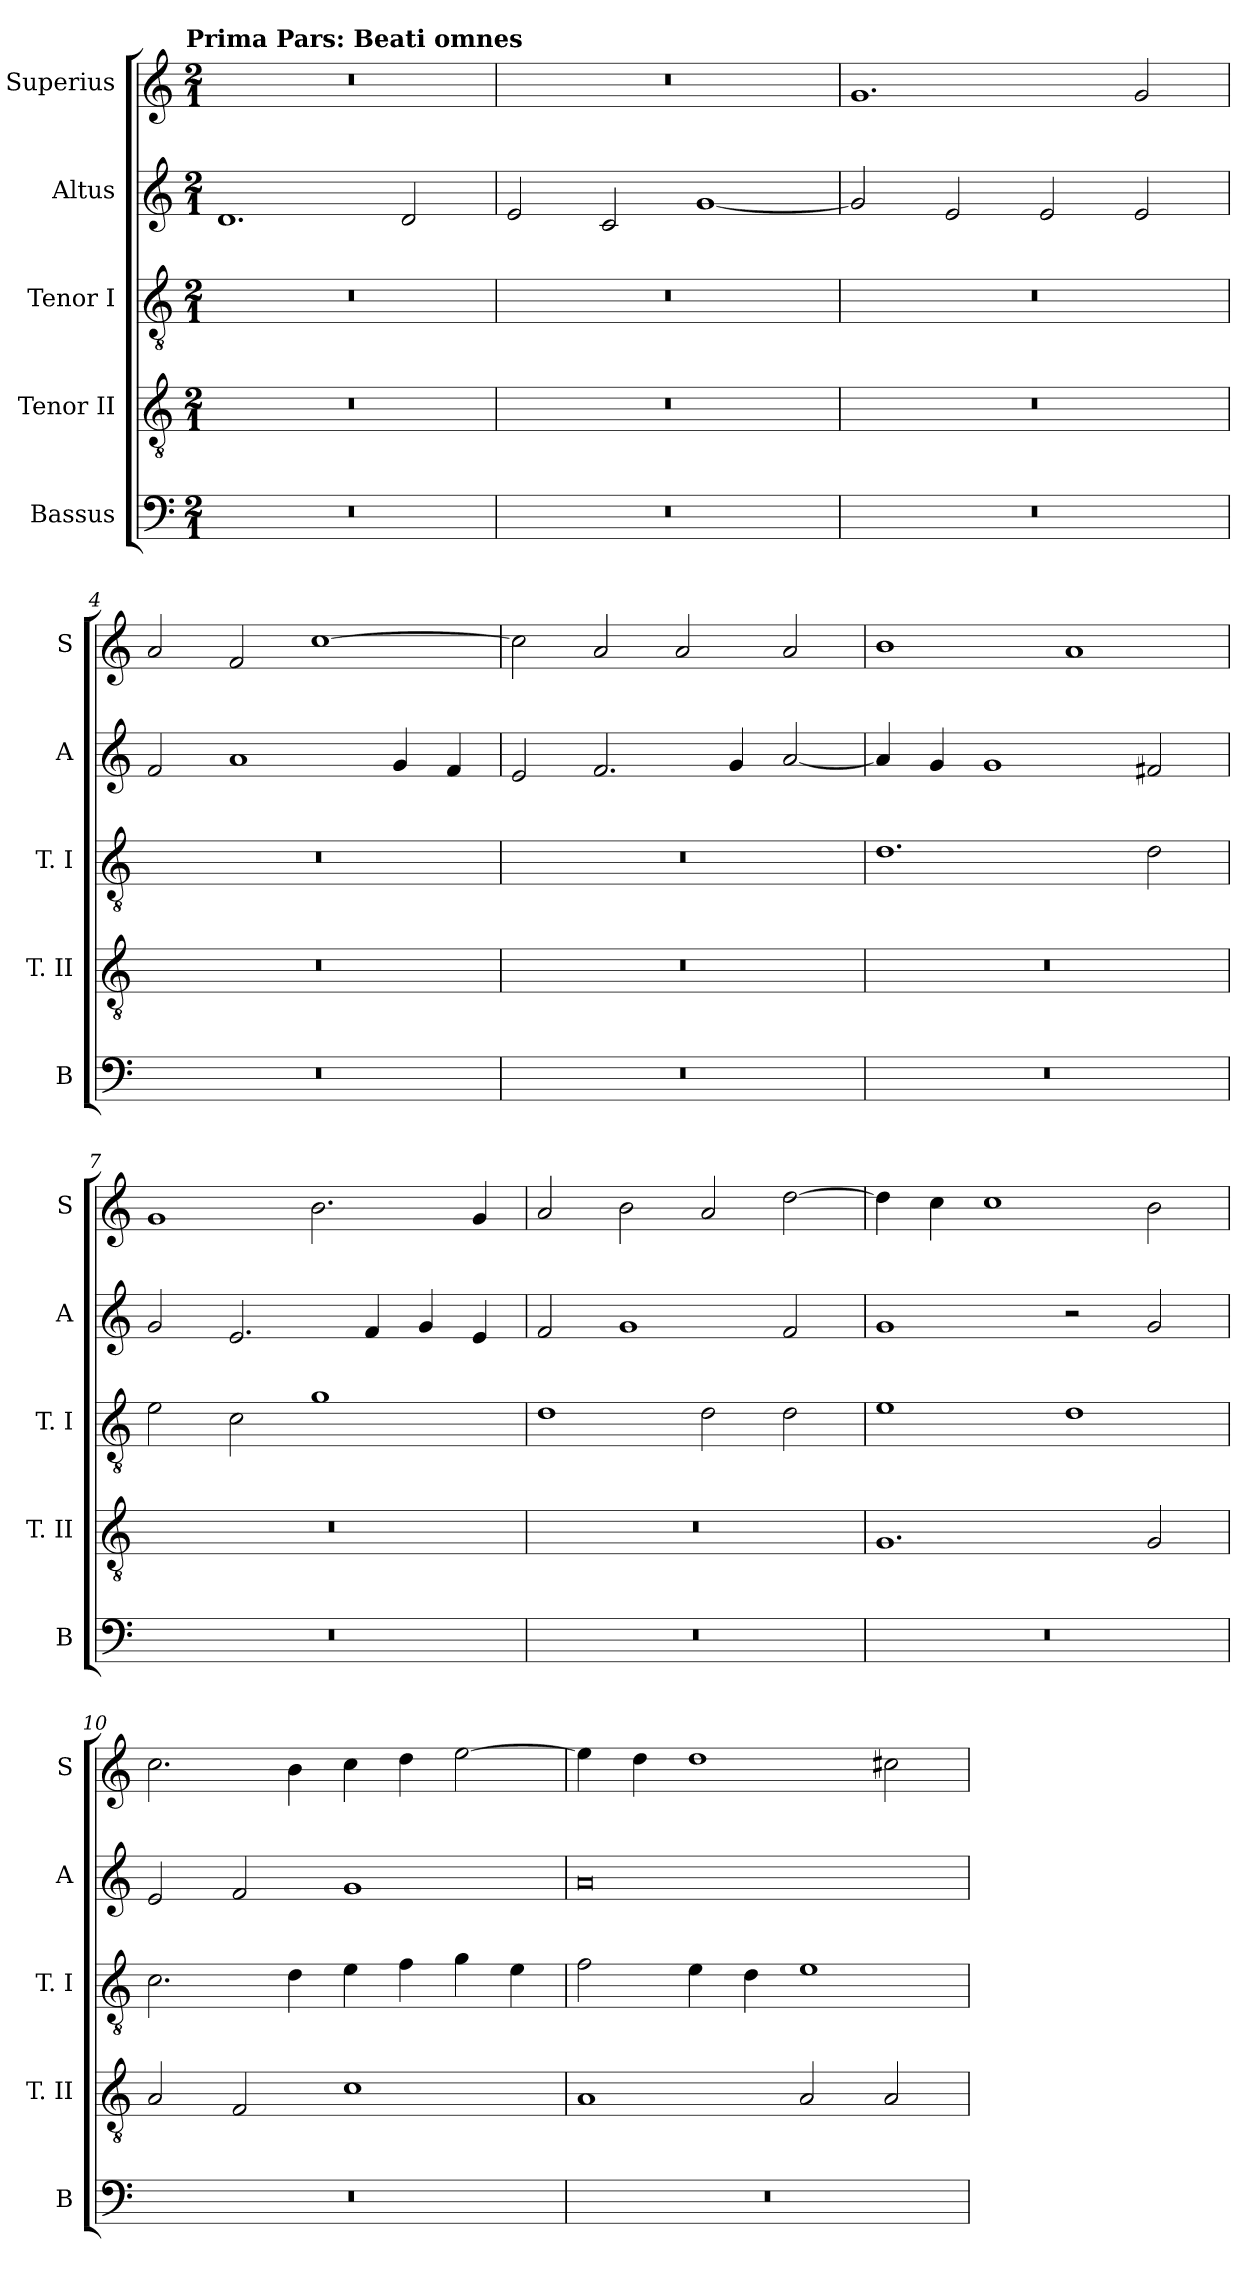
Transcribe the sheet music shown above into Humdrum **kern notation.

**kern	**kern	**kern	**kern	**kern
*part5	*part4	*part3	*part2	*part1
*staff5	*staff4	*staff3	*staff2	*staff1
*I"Bassus	*I"Tenor II	*I"Tenor I	*I"Altus	*I"Superius
*I'B	*I'T. II	*I'T. I	*I'A	*I'S
*clefF4	*clefGv2	*clefGv2	*clefG2	*clefG2
*k[]	*k[]	*k[]	*k[]	*k[]
!!LO:TX:omd:t=Prima Pars&colon; Beati omnes
*M2/1	*M2/1	*M2/1	*M2/1	*M2/1
=1	=1	=1	=1	=1
0r	0r	0r	1.d	0r
.	.	.	2d	.
=2	=2	=2	=2	=2
0r	0r	0r	2e	0r
.	.	.	2c	.
.	.	.	[1g	.
=3	=3	=3	=3	=3
0r	0r	0r	2g]	1.g
.	.	.	2e	.
.	.	.	2e	.
.	.	.	2e	2g
=4	=4	=4	=4	=4
0r	0r	0r	2f	2a
.	.	.	1a	2f
.	.	.	.	[1cc
.	.	.	4g	.
.	.	.	4f	.
=5	=5	=5	=5	=5
0r	0r	0r	2e	2cc]
.	.	.	2.f	2a
.	.	.	.	2a
.	.	.	4g	.
.	.	.	[2a	2a
=6	=6	=6	=6	=6
0r	0r	1.d	4a]	1b
.	.	.	4g	.
.	.	.	1g	.
.	.	.	.	1a
.	.	2d	2f#X	.
=7	=7	=7	=7	=7
0r	0r	2e	2g	1g
.	.	2c	2.e	.
.	.	1g	.	2.b
.	.	.	4f	.
.	.	.	4g	.
.	.	.	4e	4g
=8	=8	=8	=8	=8
0r	0r	1d	2f	2a
.	.	.	1g	2b
.	.	2d	.	2a
.	.	2d	2f	[2dd
=9	=9	=9	=9	=9
0r	1.G	1e	1g	4dd]
.	.	.	.	4cc
.	.	.	.	1cc
.	.	1d	2r	.
.	2G	.	2g	2b
=10	=10	=10	=10	=10
0r	2A	2.c	2e	2.cc
.	2F	.	2f	.
.	.	4d	.	4b
.	1c	4e	1g	4cc
.	.	4f	.	4dd
.	.	4g	.	[2ee
.	.	4e	.	.
=11	=11	=11	=11	=11
0r	1A	2f	0a	4ee]
.	.	.	.	4dd
.	.	4e	.	1dd
.	.	4d	.	.
.	2A	1e	.	.
.	2A	.	.	2cc#X
=	=	=	=	=
*-	*-	*-	*-	*-
